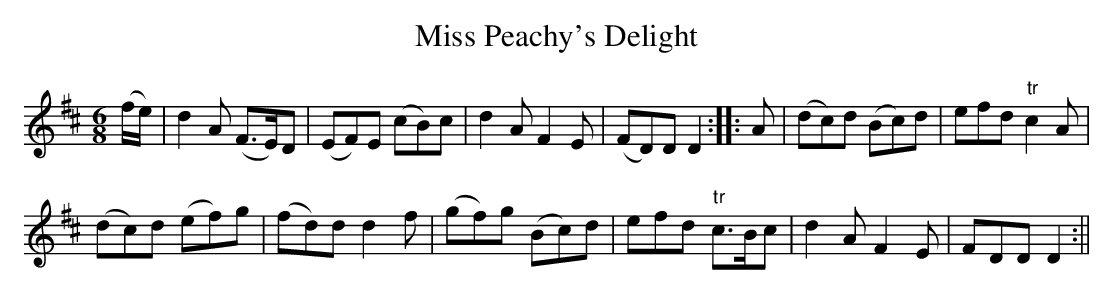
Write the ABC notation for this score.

X:1
T:Miss Peachy's Delight
M:6/8
L:1/8
K:D
(f/e/)|d2A (F>E)D|(EF)E (cB)c|d2A F2E|(FD)D D2::A|(dc)d (Bc)d|efd "tr"c2A|
(dc)d (ef)g|(fd)d d2f|(gf)g (Bc)d|efd "tr"c>Bc|d2A F2E|FDD D2:||
